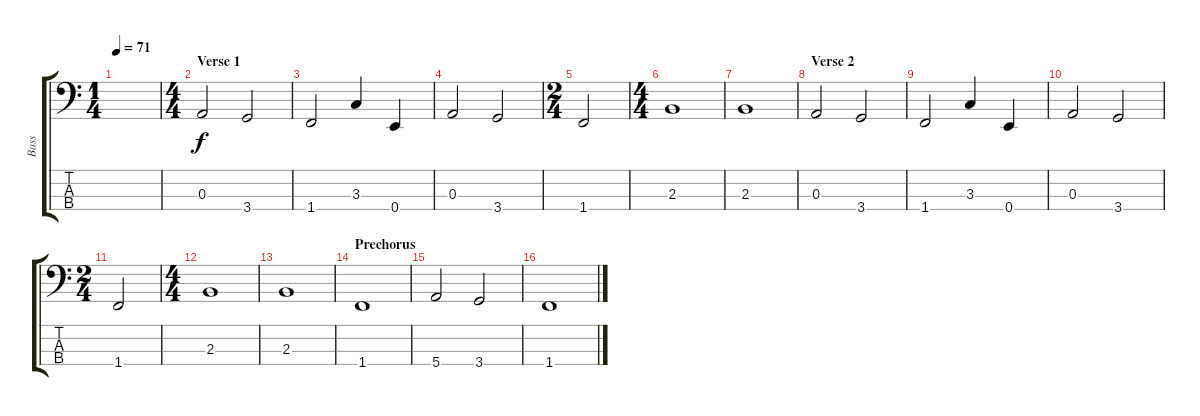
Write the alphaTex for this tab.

\track ("Bass" "Bass") {instrument electricbassfinger}
\staff {score tabs}
\tuning (G2 D2 A1 E1) {hide}
\ts (1 4)
\tempo 71
\clef f4
\ks c
|
\ts (4 4)
\section ("" "Verse 1")
0.3.2 3.4.2 |
1.4.2 3.3.4 0.4.4 |
0.3.2 3.4.2 |
\ts (2 4)
1.4.2 |
\ts (4 4)
2.3.1 |
2.3.1 |
\section ("" "Verse 2")
0.3.2 3.4.2 |
1.4.2 3.3.4 0.4.4 |
0.3.2 3.4.2 |
\ts (2 4)
1.4.2 |
\ts (4 4)
2.3.1 |
2.3.1 |
\section ("" "Prechorus")
1.4.1 |
5.4.2 3.4.2 |
1.4.1
